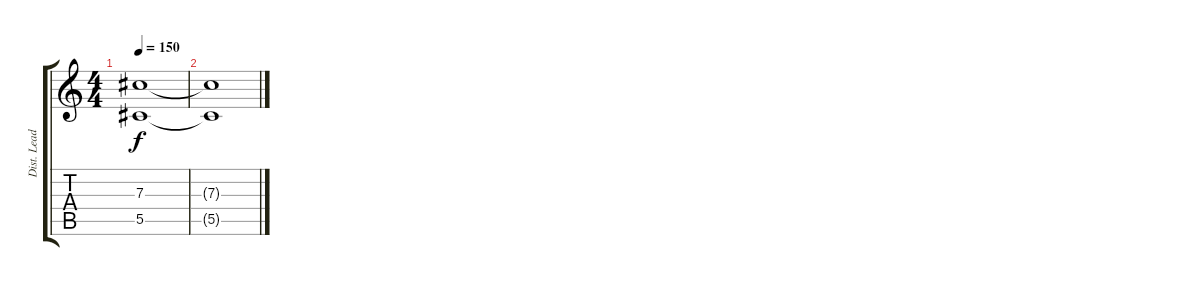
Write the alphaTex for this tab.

\track ("Dist. Lead Guitar" "Dist. Lead") {instrument distortionguitar}
\staff {score tabs}
\tuning (Eb4 Bb3 Gb3 Db3 Ab2 Db2) {hide}
\ts (4 4)
\tempo 150
\clef g2
\ks c
(7.3 5.5).1{dy f} |
(7.3{t} 5.5{t}).1
